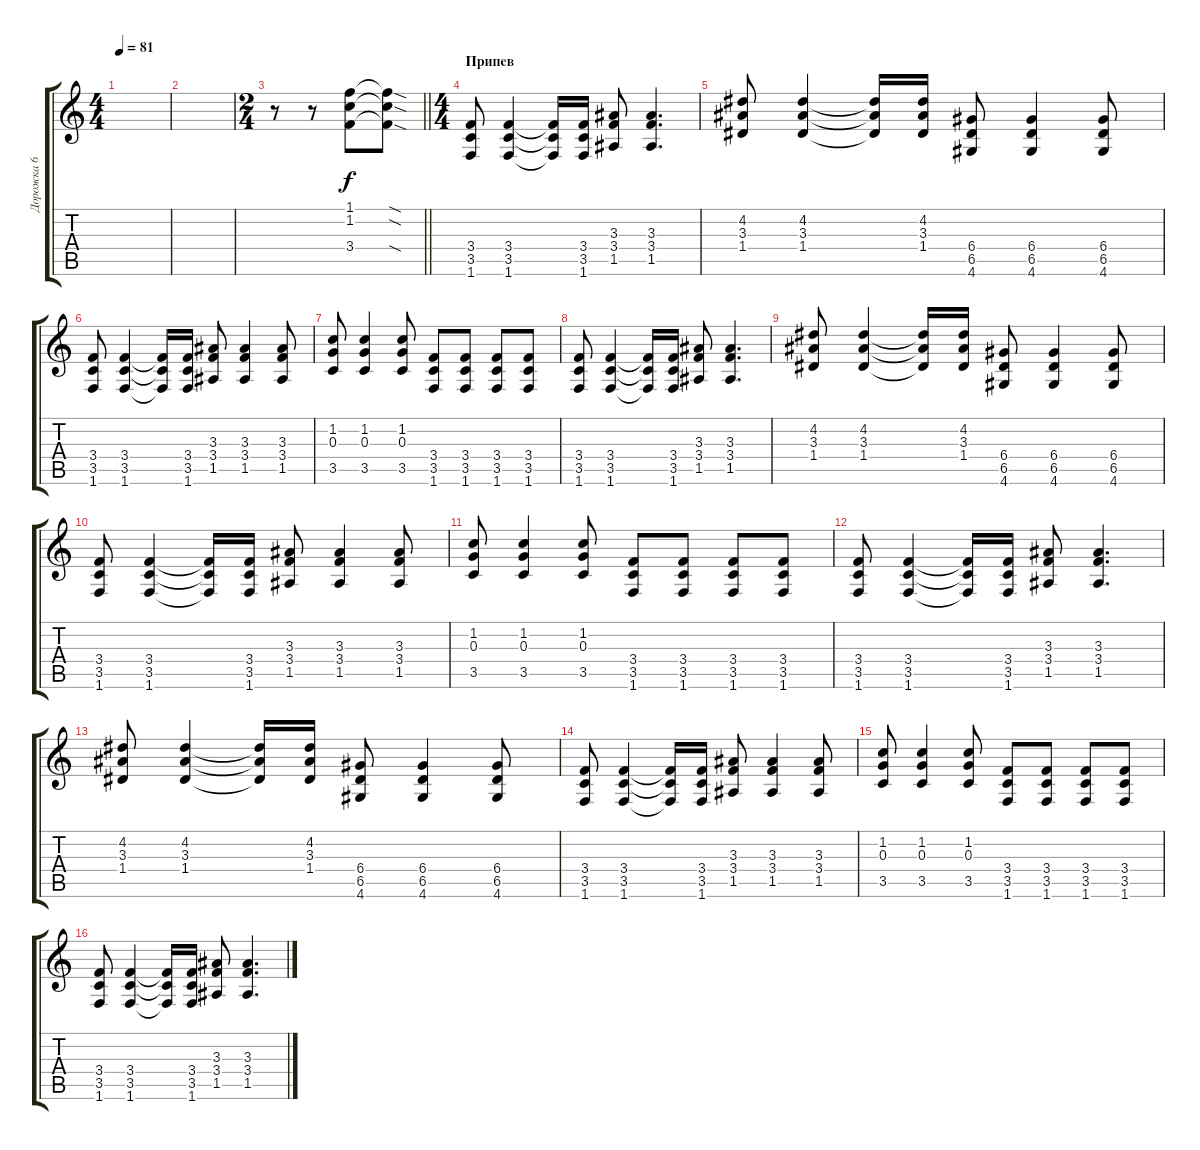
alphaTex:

\track ("Дорожка 6" "Дорожка 6") {instrument distortionguitar}
\staff {score tabs}
\tuning (E4 B3 G3 D3 A2 E2) {hide}
\ts (4 4)
\tempo 81
\clef g2
\ks c
|
|
\ts (2 4)
\barLineRight lightlight
r.8 r.8 (1.1 1.2 3.4).8 (1.1{sod t} 1.2{sod t} 3.4{sod t}).8 |
\ts (4 4)
\section ("" "Припев")
(3.4 3.5 1.6).8 (3.4 3.5 1.6).4 (3.4{t} 3.5{t} 1.6{t}).16 (3.4 3.5 1.6).16 (3.3 3.4 1.5).8 (3.3 3.4 1.5).4{d} |
(4.2 3.3 1.4).8 (4.2 3.3 1.4).4 (4.2{t} 3.3{t} 1.4{t}).16 (4.2 3.3 1.4).16 (6.4 6.5 4.6).8 (6.4 6.5 4.6).4 (6.4 6.5 4.6).8 |
(3.4 3.5 1.6).8 (3.4 3.5 1.6).4 (3.4{t} 3.5{t} 1.6{t}).16 (3.4 3.5 1.6).16 (3.3 3.4 1.5).8 (3.3 3.4 1.5).4 (3.3 3.4 1.5).8 |
(1.2 0.3 3.5).8 (1.2 0.3 3.5).4 (1.2 0.3 3.5).8 (3.4 3.5 1.6).8 (3.4 3.5 1.6).8 (3.4 3.5 1.6).8 (3.4 3.5 1.6).8 |
(3.4 3.5 1.6).8 (3.4 3.5 1.6).4 (3.4{t} 3.5{t} 1.6{t}).16 (3.4 3.5 1.6).16 (3.3 3.4 1.5).8 (3.3 3.4 1.5).4{d} |
(4.2 3.3 1.4).8 (4.2 3.3 1.4).4 (4.2{t} 3.3{t} 1.4{t}).16 (4.2 3.3 1.4).16 (6.4 6.5 4.6).8 (6.4 6.5 4.6).4 (6.4 6.5 4.6).8 |
(3.4 3.5 1.6).8 (3.4 3.5 1.6).4 (3.4{t} 3.5{t} 1.6{t}).16 (3.4 3.5 1.6).16 (3.3 3.4 1.5).8 (3.3 3.4 1.5).4 (3.3 3.4 1.5).8 |
(1.2 0.3 3.5).8 (1.2 0.3 3.5).4 (1.2 0.3 3.5).8 (3.4 3.5 1.6).8 (3.4 3.5 1.6).8 (3.4 3.5 1.6).8 (3.4 3.5 1.6).8 |
(3.4 3.5 1.6).8 (3.4 3.5 1.6).4 (3.4{t} 3.5{t} 1.6{t}).16 (3.4 3.5 1.6).16 (3.3 3.4 1.5).8 (3.3 3.4 1.5).4{d} |
(4.2 3.3 1.4).8 (4.2 3.3 1.4).4 (4.2{t} 3.3{t} 1.4{t}).16 (4.2 3.3 1.4).16 (6.4 6.5 4.6).8 (6.4 6.5 4.6).4 (6.4 6.5 4.6).8 |
(3.4 3.5 1.6).8 (3.4 3.5 1.6).4 (3.4{t} 3.5{t} 1.6{t}).16 (3.4 3.5 1.6).16 (3.3 3.4 1.5).8 (3.3 3.4 1.5).4 (3.3 3.4 1.5).8 |
(1.2 0.3 3.5).8 (1.2 0.3 3.5).4 (1.2 0.3 3.5).8 (3.4 3.5 1.6).8 (3.4 3.5 1.6).8 (3.4 3.5 1.6).8 (3.4 3.5 1.6).8 |
(3.4 3.5 1.6).8 (3.4 3.5 1.6).4 (3.4{t} 3.5{t} 1.6{t}).16 (3.4 3.5 1.6).16 (3.3 3.4 1.5).8 (3.3 3.4 1.5).4{d}
